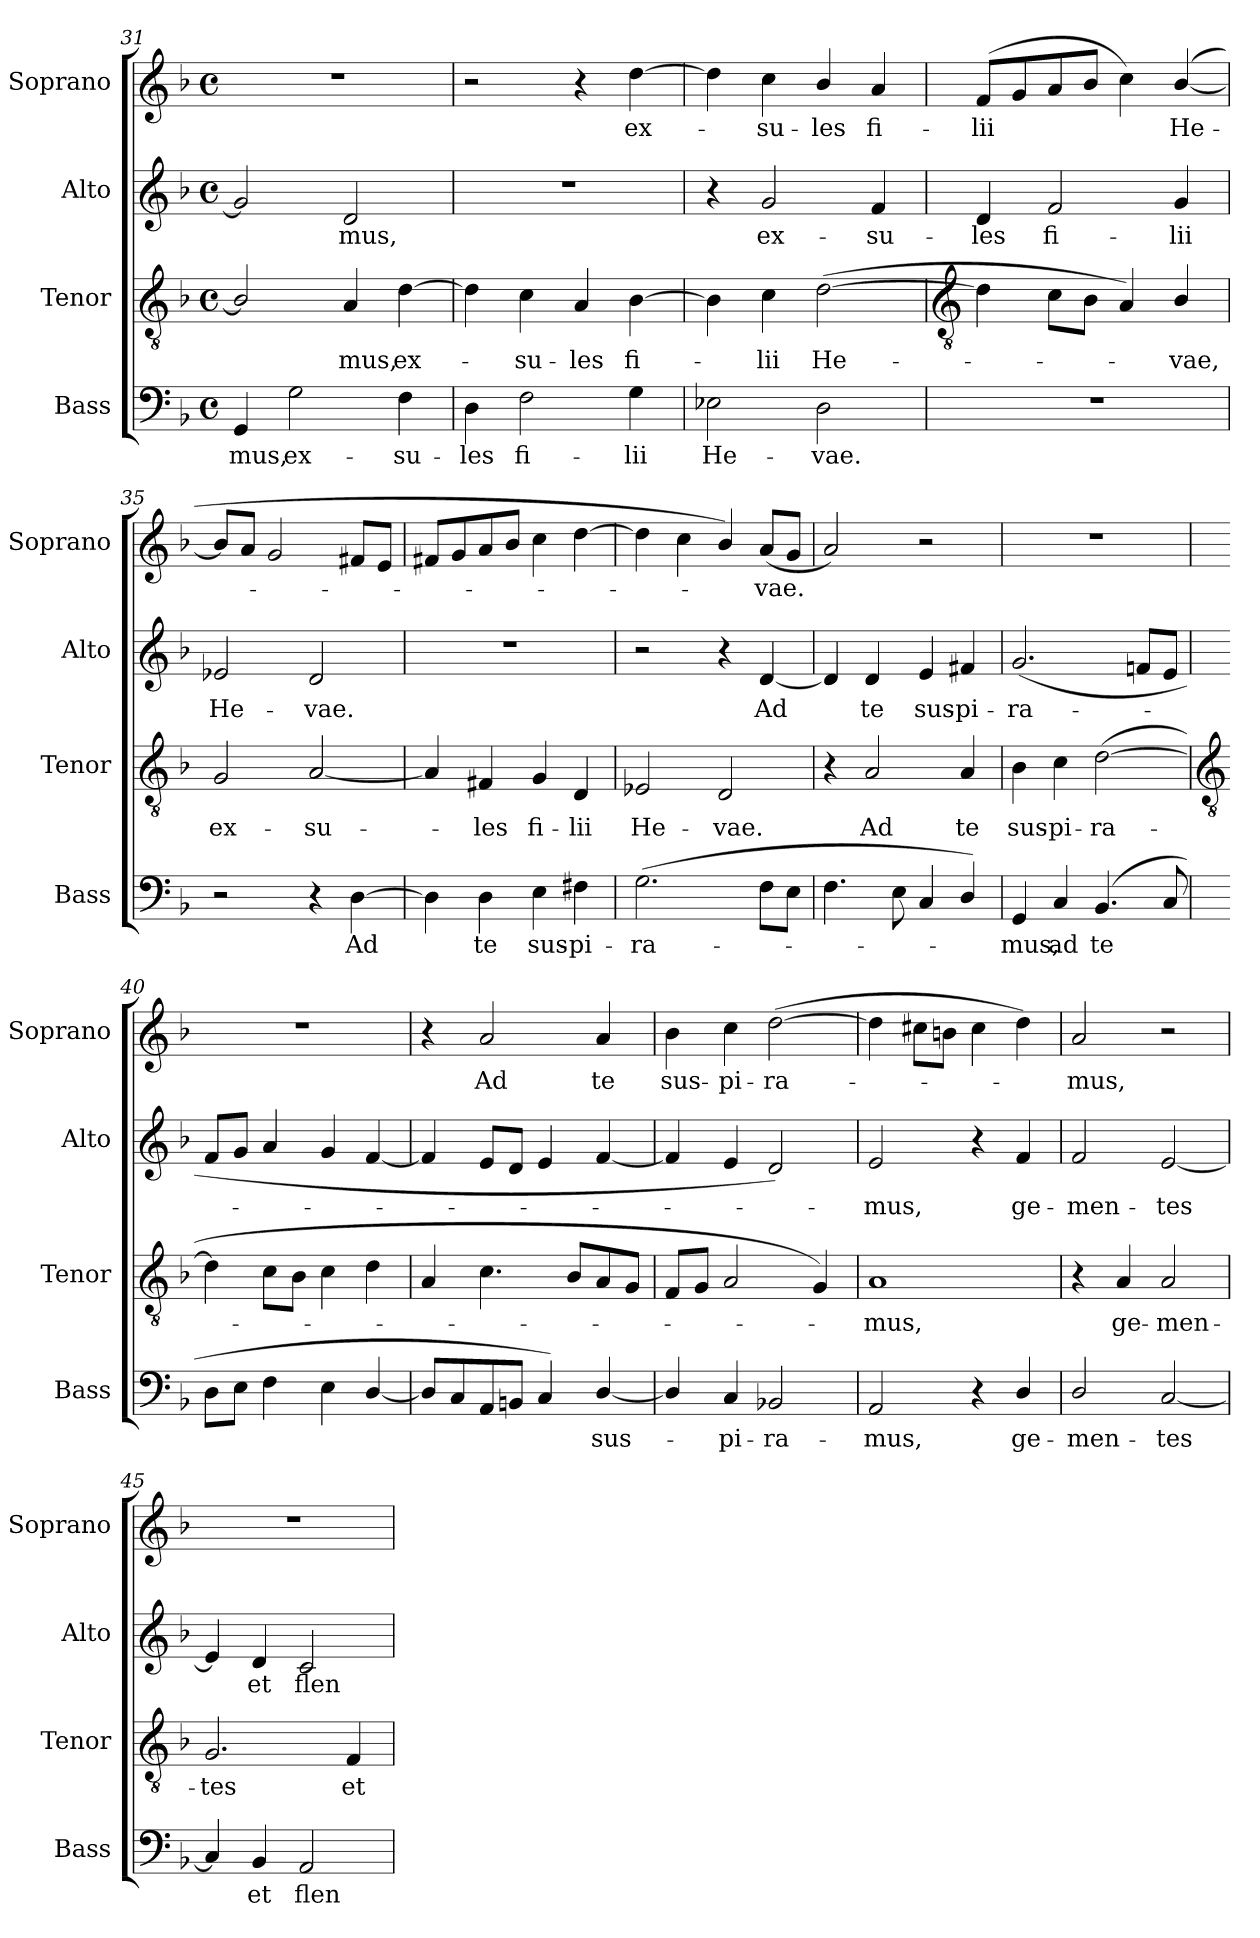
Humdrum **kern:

**kern	**text	**kern	**text	**kern	**text	**kern	**text
*part4	*part4	*part3	*part3	*part2	*part2	*part1	*part1
*staff4	*staff4	*staff3	*staff3	*staff2	*staff2	*staff1	*staff1
*I"Bass	*	*I"Tenor	*	*I"Alto	*	*I"Soprano	*
*I'Bass	*	*I'Tenor	*	*I'Alto	*	*I'Soprano	*
*clefF4	*	*clefGv2	*	*clefG2	*	*clefG2	*
*k[b-]	*	*k[b-]	*	*k[b-]	*	*k[b-]	*
*F:	*	*F:	*	*F:	*	*F:	*
*M4/4	*	*M4/4	*	*M4/4	*	*M4/4	*
*met(c)	*	*met(c)	*	*met(c)	*	*met(c)	*
=31	=31	=31	=31	=31	=31	=31	=31
!	!LO:LY:b	!	!	!	!	!	!
4GG	mus,	2B-/]	.	2g]	.	1r	.
!	!LO:LY:b	!	!	!	!	!	!
2G	ex-	.	.	.	.	.	.
!	!	!	!LO:LY:b	!	!LO:LY:b	!	!
.	.	4A	mus,	2d	mus,	.	.
!	!LO:LY:b	!	!LO:LY:b	!	!	!	!
4F	-su-	[4d	ex-	.	.	.	.
=32	=32	=32	=32	=32	=32	=32	=32
!	!LO:LY:b	!	!	!	!	!	!
4D	-les	4d]	.	1r	.	2r	.
!	!LO:LY:b	!	!LO:LY:b	!	!	!	!
2F	fi-	4c	su-	.	.	.	.
!	!	!	!LO:LY:b	!	!	!	!
.	.	4A	-les	.	.	4r	.
!	!LO:LY:b	!	!LO:LY:b	!	!	!	!LO:LY:b
4G	-lii	[4B-	fi-	.	.	[4dd	ex-
=33	=33	=33	=33	=33	=33	=33	=33
!	!LO:LY:b	!	!	!	!	!	!
2E-X	He-	4B-]	.	4r	.	4dd]	.
!	!	!	!LO:LY:b	!	!LO:LY:b	!	!LO:LY:b
.	.	4c	lii	2g	ex-	4cc	su-
!	!LO:LY:b	!	!LO:LY:b	!	!	!	!LO:LY:b
2D	-vae.	(>[2d	He-	.	.	4b-/	-les
!	!	!	!	!	!LO:LY:b	!	!LO:LY:b
.	.	.	.	4f	-su-	4a	fi-
!!LO:LB:g=z
=34	=34	=34	=34	=34	=34	=34	=34
*	*	*clefGv2	*	*	*	*	*
!	!	!	!	!	!LO:LY:b	!	!LO:LY:b
1r	.	4d]	.	4d	-les	(<8fL	-lii
.	.	.	.	.	.	8g	.
!	!	!	!	!	!LO:LY:b	!	!
.	.	8cL	.	2f	fi-	8a	.
.	.	8B-J	.	.	.	8b-J	.
.	.	4A)	.	.	.	4cc)	.
!	!	!	!LO:LY:b	!	!LO:LY:b	!	!LO:LY:b
.	.	4B-/	vae,	4g	-lii	(>[4b-/	He-
=35	=35	=35	=35	=35	=35	=35	=35
!	!	!	!LO:LY:b	!	!LO:LY:b	!	!
2r	.	2G	ex-	2e-X	He-	8b-L]	.
.	.	.	.	.	.	8aJ	.
.	.	.	.	.	.	2g	.
!	!	!	!LO:LY:b	!	!LO:LY:b	!	!
4r	.	[2A	-su-	2d	-vae.	.	.
!	!LO:LY:b	!	!	!	!	!	!
[4D	Ad	.	.	.	.	8f#XL	.
.	.	.	.	.	.	8eJ	.
=36	=36	=36	=36	=36	=36	=36	=36
4D]	.	4A]	.	1r	.	8f#XL	.
.	.	.	.	.	.	8g	.
!	!LO:LY:b	!	!LO:LY:b	!	!	!	!
4D	te	4F#X	les	.	.	8a	.
.	.	.	.	.	.	8b-J	.
!	!LO:LY:b	!	!LO:LY:b	!	!	!	!
4E	sus-	4G	fi-	.	.	4cc	.
!	!LO:LY:b	!	!LO:LY:b	!	!	!	!
4F#X	-pi-	4D	-lii	.	.	[4dd	.
=37	=37	=37	=37	=37	=37	=37	=37
!	!LO:LY:b	!	!LO:LY:b	!	!	!	!
(>2.G	-ra-	2E-X	He-	2r	.	4dd]	.
.	.	.	.	.	.	4cc	.
!	!	!	!LO:LY:b	!	!	!	!
.	.	2D	-vae.	4r	.	4b-/)	.
!	!	!	!	!	!LO:LY:b	!	!LO:LY:b
8FL	.	.	.	[4d	Ad	(<8aL	vae.
8EJ	.	.	.	.	.	8gJ	.
=38	=38	=38	=38	=38	=38	=38	=38
4.F	.	4r	.	4d]	.	2a)	.
!	!	!	!LO:LY:b	!	!LO:LY:b	!	!
.	.	2A	Ad	4d	te	.	.
8E	.	.	.	.	.	.	.
!	!	!	!	!	!LO:LY:b	!	!
4C	.	.	.	4e	sus-	2r	.
!	!	!	!LO:LY:b	!	!LO:LY:b	!	!
4D/)	.	4A	te	4f#X	-pi-	.	.
=39	=39	=39	=39	=39	=39	=39	=39
!	!LO:LY:b	!	!LO:LY:b	!	!LO:LY:b	!	!
4GG	mus,	4B-	sus-	(<2.g	-ra-	1r	.
!	!LO:LY:b	!	!LO:LY:b	!	!	!	!
4C	ad	4c	-pi-	.	.	.	.
!	!LO:LY:b	!	!LO:LY:b	!	!	!	!
(<4.BB-	te	(>[2d	-ra-	.	.	.	.
.	.	.	.	8fnL	.	.	.
8C	.	.	.	8eJ	.	.	.
!!LO:LB:g=z
=40	=40	=40	=40	=40	=40	=40	=40
*	*	*clefGv2	*	*	*	*	*
8DL	.	4d]	.	8fL	.	1r	.
8EJ	.	.	.	8gJ	.	.	.
4F	.	8cL	.	4a	.	.	.
.	.	8B-J	.	.	.	.	.
4E	.	4c	.	4g	.	.	.
[4D/	.	4d	.	[4f	.	.	.
=41	=41	=41	=41	=41	=41	=41	=41
8DL]	.	4A	.	4f]	.	4r	.
8C	.	.	.	.	.	.	.
!	!	!	!	!	!	!	!LO:LY:b
8AA	.	4.c	.	8eL	.	2a	Ad
8BBnJ	.	.	.	8dJ	.	.	.
4C)	.	.	.	4e	.	.	.
.	.	8B-L	.	.	.	.	.
!	!LO:LY:b	!	!	!	!	!	!LO:LY:b
[4D/	sus-	8A	.	[4f	.	4a	te
.	.	8GJ	.	.	.	.	.
=42	=42	=42	=42	=42	=42	=42	=42
!	!	!	!	!	!	!	!LO:LY:b
4D/]	.	8FL	.	4f]	.	4b-	sus-
.	.	8GJ	.	.	.	.	.
!	!LO:LY:b	!	!	!	!	!	!LO:LY:b
4C	pi-	2A	.	4e	.	4cc	-pi-
!	!LO:LY:b	!	!	!	!	!	!LO:LY:b
2BB-X	-ra-	.	.	2d)	.	(>[2dd	-ra-
.	.	4G)	.	.	.	.	.
=43	=43	=43	=43	=43	=43	=43	=43
!	!LO:LY:b	!	!LO:LY:b	!	!LO:LY:b	!	!
2AA	-mus,	1A	mus,	2e	mus,	4dd]	.
.	.	.	.	.	.	8cc#XL	.
.	.	.	.	.	.	8bnJ	.
4r	.	.	.	4r	.	4cc#	.
!	!LO:LY:b	!	!	!	!LO:LY:b	!	!
4D/	ge-	.	.	4f	ge-	4dd)	.
=44	=44	=44	=44	=44	=44	=44	=44
!	!LO:LY:b	!	!	!	!LO:LY:b	!	!LO:LY:b
2D/	-men-	4r	.	2f	-men-	2a	mus,
!	!	!	!LO:LY:b	!	!	!	!
.	.	4A	ge-	.	.	.	.
!	!LO:LY:b	!	!LO:LY:b	!	!LO:LY:b	!	!
[2C	-tes	2A	-men-	[2e	-tes	2r	.
=45	=45	=45	=45	=45	=45	=45	=45
!	!	!	!LO:LY:b	!	!	!	!
4C]	.	2.G	-tes	4e]	.	1r	.
!	!LO:LY:b	!	!	!	!LO:LY:b	!	!
4BB-	et	.	.	4d	et	.	.
!	!LO:LY:b	!	!	!	!LO:LY:b	!	!
2AA	flen-	.	.	2c	flen-	.	.
!	!	!	!LO:LY:b	!	!	!	!
.	.	4F	et	.	.	.	.
=	=	=	=	=	=	=	=
*-	*-	*-	*-	*-	*-	*-	*-
